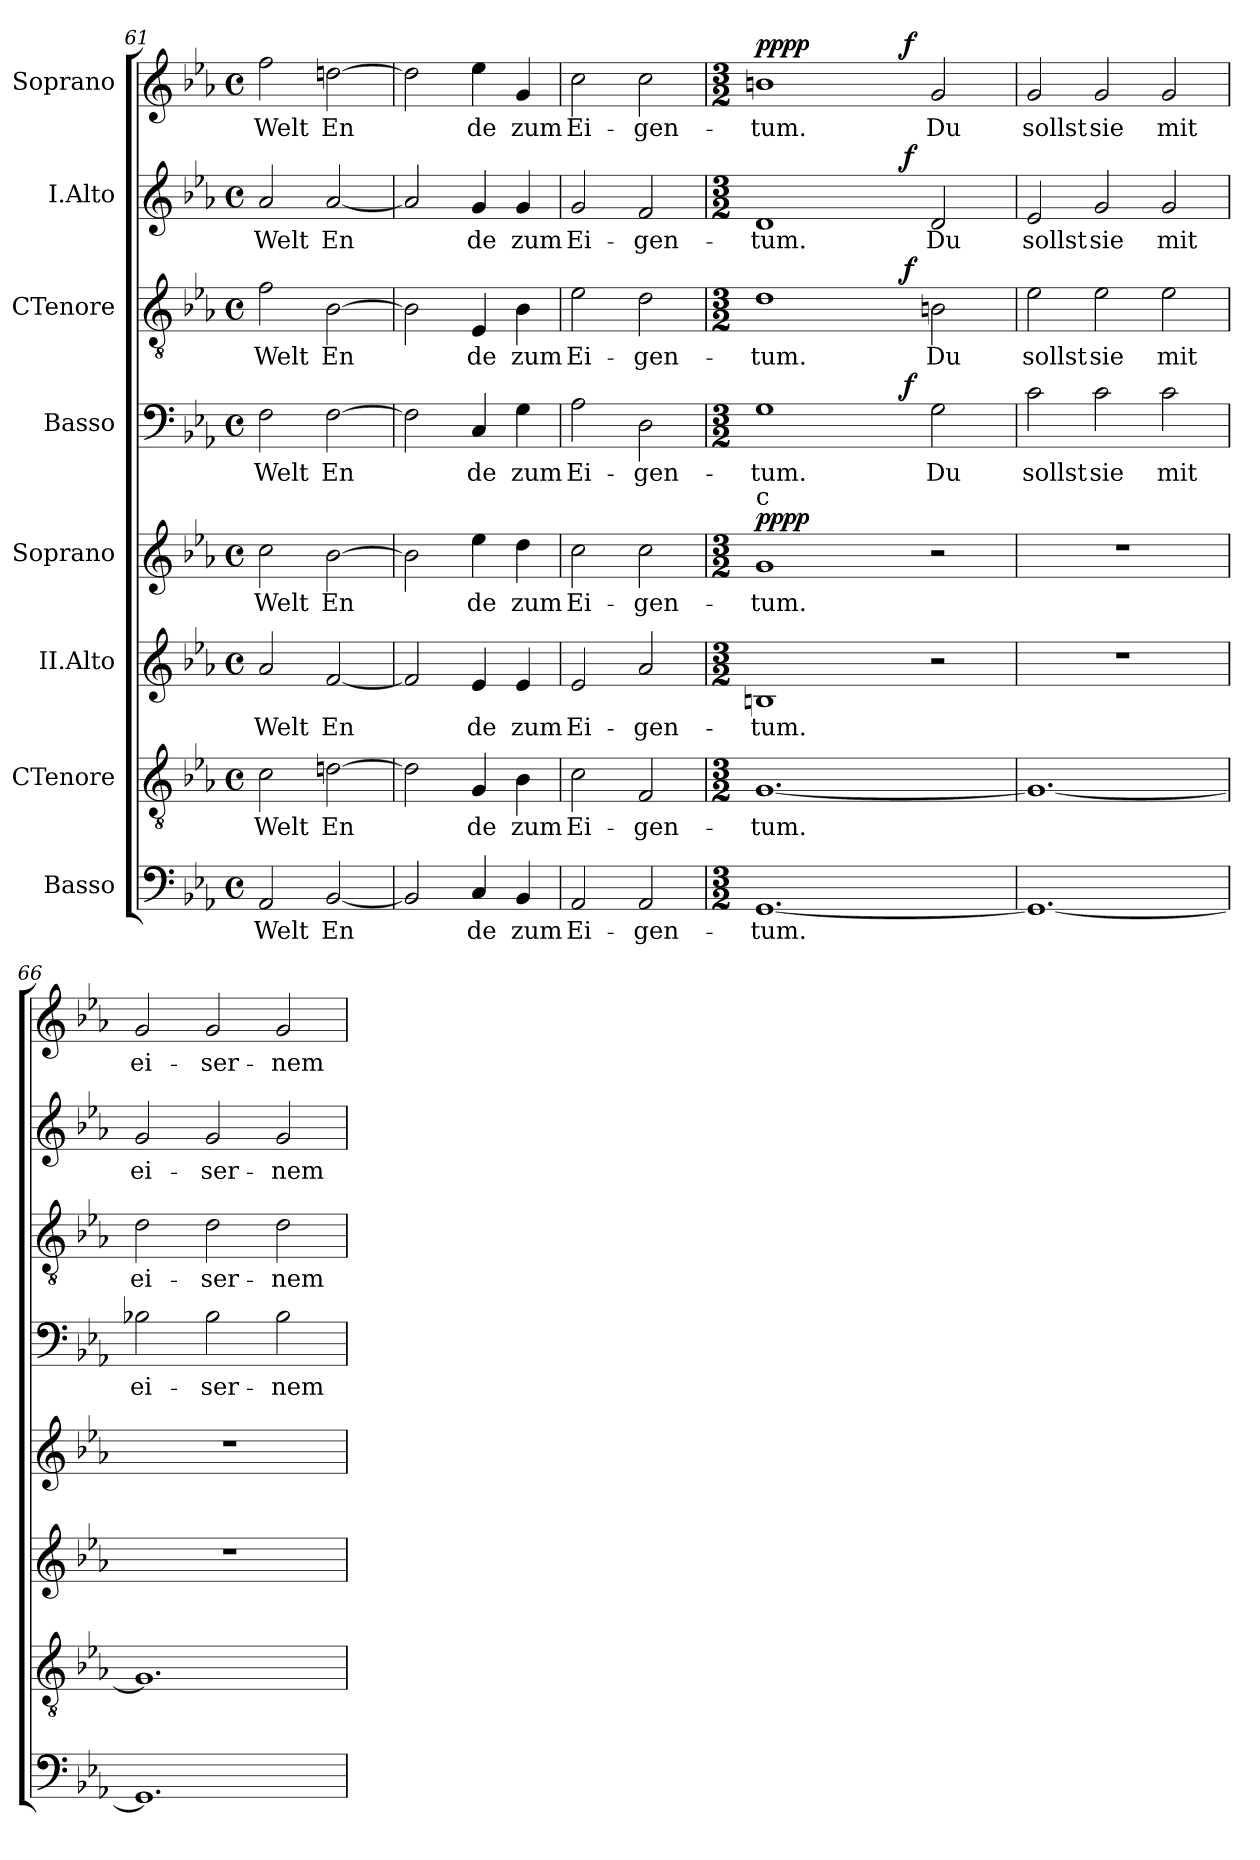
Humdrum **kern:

**kern	**text	**kern	**text	**kern	**text	**kern	**text	**dynam	**kern	**text	**dynam	**kern	**text	**dynam	**kern	**text	**dynam	**kern	**text	**dynam
*part8	*part8	*part7	*part7	*part6	*part6	*part5	*part5	*part5	*part4	*part4	*part4	*part3	*part3	*part3	*part2	*part2	*part2	*part1	*part1	*part1
*staff8	*staff8	*staff7	*staff7	*staff6	*staff6	*staff5	*staff5	*staff5	*staff4	*staff4	*staff4	*staff3	*staff3	*staff3	*staff2	*staff2	*staff2	*staff1	*staff1	*staff1
*I"Basso	*	*I"CTenore	*	*I"II.Alto	*	*I"Soprano	*	*	*I"Basso	*	*	*I"CTenore	*	*	*I"I.Alto	*	*	*I"Soprano	*	*
*clefF4	*	*clefGv2	*	*clefG2	*	*clefG2	*	*	*clefF4	*	*	*clefGv2	*	*	*clefG2	*	*	*clefG2	*	*
*k[b-e-a-]	*	*k[b-e-a-]	*	*k[b-e-a-]	*	*k[b-e-a-]	*	*	*k[b-e-a-]	*	*	*k[b-e-a-]	*	*	*k[b-e-a-]	*	*	*k[b-e-a-]	*	*
*E-:	*	*E-:	*	*E-:	*	*E-:	*	*	*E-:	*	*	*E-:	*	*	*E-:	*	*	*E-:	*	*
*M4/4	*	*M4/4	*	*M4/4	*	*M4/4	*	*	*M4/4	*	*	*M4/4	*	*	*M4/4	*	*	*M4/4	*	*
*met(c)	*	*met(c)	*	*met(c)	*	*met(c)	*	*	*met(c)	*	*	*met(c)	*	*	*met(c)	*	*	*met(c)	*	*
=61	=61	=61	=61	=61	=61	=61	=61	=61	=61	=61	=61	=61	=61	=61	=61	=61	=61	=61	=61	=61
!	!LO:LY:b:cj	!	!LO:LY:b:cj	!	!LO:LY:b:rj	!	!LO:LY:b:cj	!	!	!LO:LY:b:cj	!	!	!LO:LY:b:cj	!	!	!LO:LY:b:rj	!	!	!LO:LY:b:cj	!
2AA-/	Welt	2c\	Welt	2a-/	Welt	2cc\	Welt	.	2F\	Welt	.	2f\	Welt	.	2a-/	Welt	.	2ff\	Welt	.
!	!LO:LY:b:cj	!	!LO:LY:b:cj	!	!LO:LY:b:rj	!	!LO:LY:b:cj	!	!	!LO:LY:b:cj	!	!	!LO:LY:b:cj	!	!	!LO:LY:b:rj	!	!	!LO:LY:b:cj	!
[<2BB-/	En-	[>2dn\	En-	[<2f/	En-	[>2b-\	En-	.	[>2F\	En-	.	[>2B-\	En-	.	[<2a-/	En-	.	[>2ddn\	En-	.
=62!	=62!	=62!	=62!	=62!	=62!	=62!	=62!	=62!	=62!	=62!	=62!	=62!	=62!	=62!	=62!	=62!	=62!	=62!	=62!	=62!
!	!LO:LY:b:cj	!	!LO:LY:b:cj	!	!LO:LY:b:rj	!	!LO:LY:b:cj	!	!	!LO:LY:b:cj	!	!	!LO:LY:b:cj	!	!	!LO:LY:b:rj	!	!	!LO:LY:b:cj	!
2BB-/]	--	2d\]	--	2f/]	--	2b-\]	--	.	2F\]	--	.	2B-\]	--	.	2a-/]	--	.	2dd\]	--	.
!	!LO:LY:b:cj	!	!LO:LY:b:cj	!	!LO:LY:b:rj	!	!LO:LY:b:cj	!	!	!LO:LY:b:cj	!	!	!LO:LY:b:cj	!	!	!LO:LY:b:rj	!	!	!LO:LY:b:cj	!
4C/	-de	4G/	-de	4e-/	-de	4ee-\	-de	.	4C/	-de	.	4E-/	-de	.	4g/	-de	.	4ee-\	-de	.
!	!LO:LY:b:cj	!	!LO:LY:b:cj	!	!LO:LY:b:rj	!	!LO:LY:b:cj	!	!	!LO:LY:b:cj	!	!	!LO:LY:b:cj	!	!	!LO:LY:b:rj	!	!	!LO:LY:b:cj	!
4BB-/	zum	4B-\	zum	4e-/	zum	4dd\	zum	.	4G\	zum	.	4B-\	zum	.	4g/	zum	.	4g/	zum	.
=63!	=63!	=63!	=63!	=63!	=63!	=63!	=63!	=63!	=63!	=63!	=63!	=63!	=63!	=63!	=63!	=63!	=63!	=63!	=63!	=63!
!	!LO:LY:b:cj	!	!LO:LY:b:cj	!	!LO:LY:b:rj	!	!LO:LY:b:cj	!	!	!LO:LY:b:cj	!	!	!LO:LY:b:cj	!	!	!LO:LY:b:rj	!	!	!LO:LY:b:cj	!
2AA-/	Ei-	2c\	Ei-	2e-/	Ei-	2cc\	Ei-	.	2A-\	Ei-	.	2e-\	Ei-	.	2g/	Ei-	.	2cc\	Ei-	.
!	!LO:LY:b:cj	!	!LO:LY:b:cj	!	!LO:LY:b:rj	!	!LO:LY:b:cj	!	!	!LO:LY:b:cj	!	!	!LO:LY:b:cj	!	!	!LO:LY:b:rj	!	!	!LO:LY:b:cj	!
2AA-/	-gen-	2F/	-gen-	2a-/	-gen-	2cc\	-gen-	.	2D\	-gen-	.	2d\	-gen-	.	2f/	-gen-	.	2cc\	-gen-	.
!!LO:LB:g=z
=64!	=64!	=64!	=64!	=64!	=64!	=64!	=64!	=64!	=64!	=64!	=64!	=64!	=64!	=64!	=64!	=64!	=64!	=64!	=64!	=64!
*M3/2	*	*M3/2	*	*M3/2	*	*M3/2	*	*	*M3/2	*	*	*M3/2	*	*	*M3/2	*	*	*M3/2	*	*
!	!	!	!	!	!	!	!	!	!	!	!	!	!	!	!	!	!	!LO:TX:a:t=c	!	!
!	!	!	!	!	!	!LO:TX:a:t=c	!	!	!	!	!	!	!	!	!	!	!	!	!	!
!	!LO:LY:b:cj	!	!LO:LY:b:cj	!	!LO:LY:b:rj	!	!LO:LY:b:cj	!LO:DY:a	!	!LO:LY:b:cj	!	!	!LO:LY:b:cj	!	!	!LO:LY:b:rj	!	!	!LO:LY:b:cj	!LO:DY:a
*	*	*	*	*	*	*	*	*	*^	*	*	*^	*	*	*^	*	*	*^	*	*
[<1.GG	-tum.	[<1.G	-tum.	1Bn	-tum.	1g	-tum.	pppp	1G	2ryy	-tum.	.	1d	2ryy	-tum.	.	1d	2ryy	-tum.	.	1bn	2ryy	-tum.	pppp
.	.	.	.	.	.	.	.	.	.	4ryy	.	.	.	4ryy	.	.	.	4ryy	.	.	.	4ryy	.	.
.	.	.	.	.	.	.	.	.	.	8ryy	.	.	.	8ryy	.	.	.	8ryy	.	.	.	8ryy	.	.
.	.	.	.	.	.	.	.	.	.	64ryy	.	.	.	64ryy	.	.	.	64ryy	.	.	.	64ryy	.	.
!	!	!	!	!	!	!	!	!	!	!	!	!LO:DY:a	!	!	!	!LO:DY:a	!	!	!	!LO:DY:a	!	!	!	!LO:DY:a
.	.	.	.	.	.	.	.	.	.	2ryy	.	f	.	2ryy	.	f	.	2ryy	.	f	.	2ryy	.	f
!	!	!	!	!	!	!	!	!	!	!	!LO:LY:b:cj	!	!	!	!LO:LY:b:cj	!	!	!	!LO:LY:b:rj	!	!	!	!LO:LY:b:cj	!
.	.	.	.	2r	.	2r	.	.	2G\	.	Du	.	2Bn\	.	Du	.	2d/	.	Du	.	2g/	.	Du	.
.	.	.	.	.	.	.	.	.	.	16..ryy	.	.	.	16..ryy	.	.	.	16..ryy	.	.	.	16..ryy	.	.
=65!	=65!	=65!	=65!	=65!	=65!	=65!	=65!	=65!	=65!	=65!	=65!	=65!	=65!	=65!	=65!	=65!	=65!	=65!	=65!	=65!	=65!	=65!	=65!	=65!
!	!LO:LY:b:cj	!	!LO:LY:b:cj	!	!	!	!	!	!	!	!LO:LY:b:cj	!	!	!	!LO:LY:b:cj	!	!	!	!LO:LY:b:rj	!	!	!	!LO:LY:b:cj	!
*	*	*	*	*	*	*	*	*	*v	*v	*	*	*	*	*	*	*v	*v	*	*	*v	*v	*	*
*	*	*	*	*	*	*	*	*	*	*	*	*v	*v	*	*	*	*	*	*	*	*
1.GG_<	.	1.G_<	.	1.r	.	1.r	.	.	2c\	sollst	.	2e-\	sollst	.	2e-/	sollst	.	2g/	sollst	.
!	!	!	!	!	!	!	!	!	!	!LO:LY:b:cj	!	!	!LO:LY:b:cj	!	!	!LO:LY:b:rj	!	!	!LO:LY:b:cj	!
.	.	.	.	.	.	.	.	.	2c\	sie	.	2e-\	sie	.	2g/	sie	.	2g/	sie	.
!	!	!	!	!	!	!	!	!	!	!LO:LY:b:cj	!	!	!LO:LY:b:cj	!	!	!LO:LY:b:rj	!	!	!LO:LY:b:cj	!
.	.	.	.	.	.	.	.	.	2c\	mit	.	2e-\	mit	.	2g/	mit	.	2g/	mit	.
=66!	=66!	=66!	=66!	=66!	=66!	=66!	=66!	=66!	=66!	=66!	=66!	=66!	=66!	=66!	=66!	=66!	=66!	=66!	=66!	=66!
!	!LO:LY:b:cj	!	!LO:LY:b:cj	!	!	!	!	!	!	!LO:LY:b:cj	!	!	!LO:LY:b:cj	!	!	!LO:LY:b:rj	!	!	!LO:LY:b:cj	!
1.GG]	.	1.G]	.	1.r	.	1.r	.	.	2B-X\	ei-	.	2d\	ei-	.	2g/	ei-	.	2g/	ei-	.
!	!	!	!	!	!	!	!	!	!	!LO:LY:b:cj	!	!	!LO:LY:b:cj	!	!	!LO:LY:b:rj	!	!	!LO:LY:b:cj	!
.	.	.	.	.	.	.	.	.	2B-\	-ser-	.	2d\	-ser-	.	2g/	-ser-	.	2g/	-ser-	.
!	!	!	!	!	!	!	!	!	!	!LO:LY:b:cj	!	!	!LO:LY:b:cj	!	!	!LO:LY:b:rj	!	!	!LO:LY:b:cj	!
.	.	.	.	.	.	.	.	.	2B-\	-nem	.	2d\	-nem	.	2g/	-nem	.	2g/	-nem	.
=!	=!	=!	=!	=!	=!	=!	=!	=!	=!	=!	=!	=!	=!	=!	=!	=!	=!	=!	=!	=!
*-	*-	*-	*-	*-	*-	*-	*-	*-	*-	*-	*-	*-	*-	*-	*-	*-	*-	*-	*-	*-
